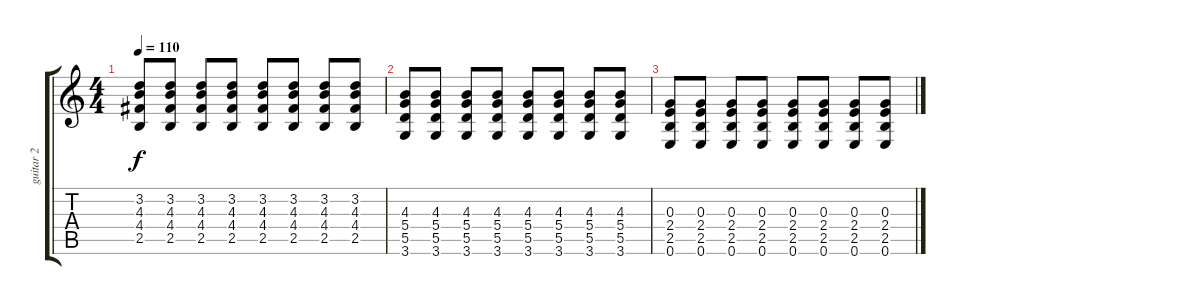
\track ("guitar 2" "guitar 2") {instrument overdrivenguitar}
\staff {score tabs}
\tuning (E4 B3 G3 D3 A2 E2) {hide}
\ts (4 4)
\tempo 110
\clef g2
\ks c
(3.2 4.3 4.4 2.5).8{dy f} (3.2 4.3 4.4 2.5).8 (3.2 4.3 4.4 2.5).8 (3.2 4.3 4.4 2.5).8 (3.2 4.3 4.4 2.5).8 (3.2 4.3 4.4 2.5).8 (3.2 4.3 4.4 2.5).8 (3.2 4.3 4.4 2.5).8 |
(4.3 5.4 5.5 3.6).8 (4.3 5.4 5.5 3.6).8 (4.3 5.4 5.5 3.6).8 (4.3 5.4 5.5 3.6).8 (4.3 5.4 5.5 3.6).8 (4.3 5.4 5.5 3.6).8 (4.3 5.4 5.5 3.6).8 (4.3 5.4 5.5 3.6).8 |
(0.3 2.4 2.5 0.6).8 (0.3 2.4 2.5 0.6).8 (0.3 2.4 2.5 0.6).8 (0.3 2.4 2.5 0.6).8 (0.3 2.4 2.5 0.6).8 (0.3 2.4 2.5 0.6).8 (0.3 2.4 2.5 0.6).8 (0.3 2.4 2.5 0.6).8
